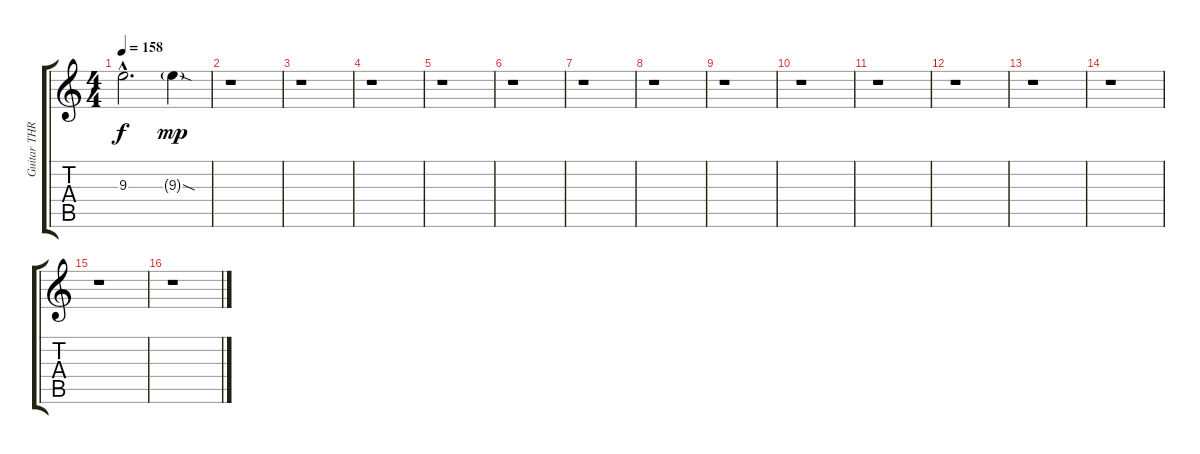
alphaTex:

\track ("Guitar THREE" "Guitar THR") {instrument distortionguitar}
\staff {score tabs}
\tuning (E4 B3 G3 D3 A2 E2) {hide}
\ts (4 4)
\tempo 158
\clef g2
\ks c
9.3{hac t}.2{d dy f} 9.3{sod g}.4{dy mp} |
r.1 |
r.1 |
r.1 |
r.1 |
r.1 |
r.1 |
r.1 |
r.1 |
r.1 |
r.1 |
r.1 |
r.1 |
r.1 |
r.1 |
r.1
